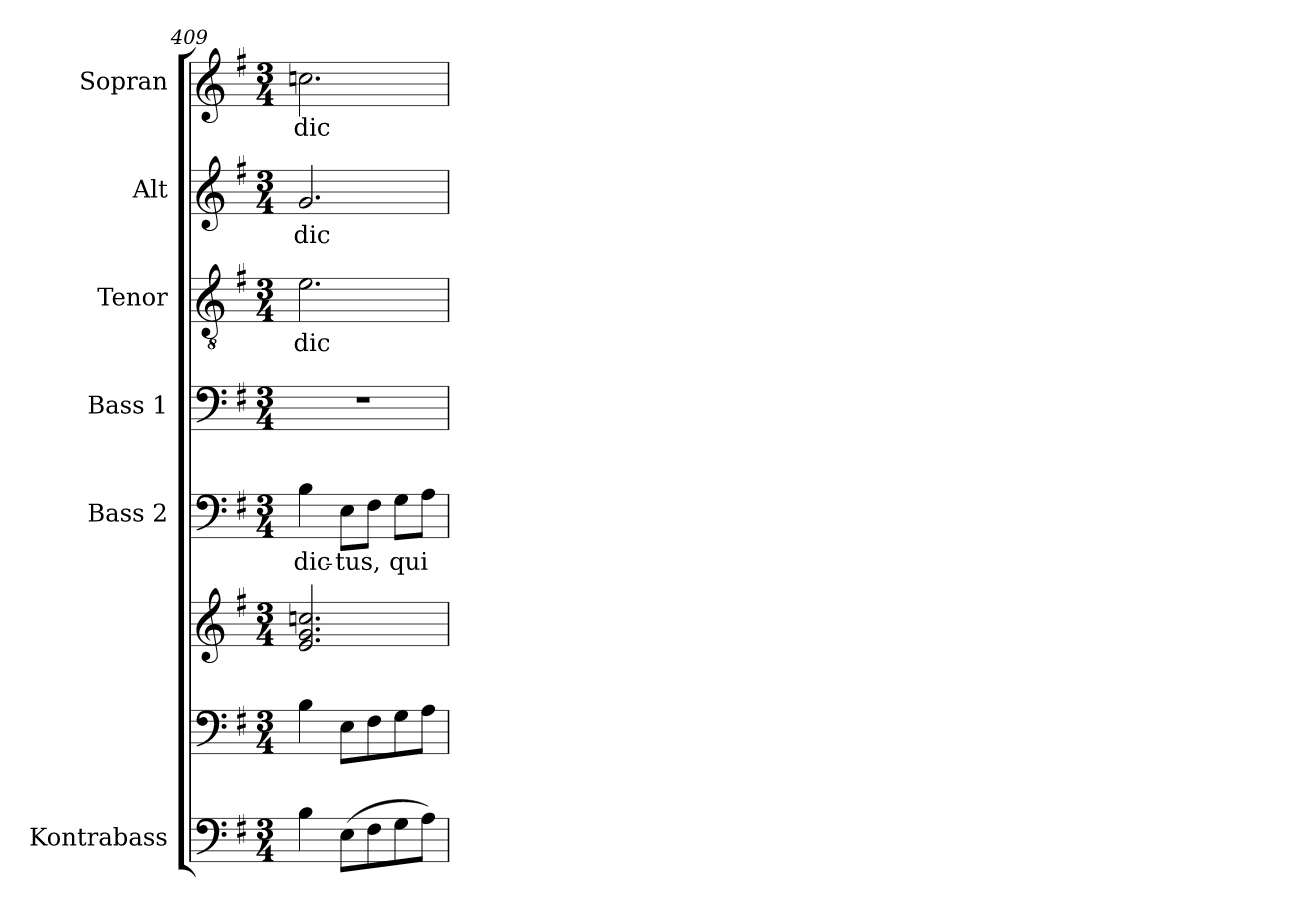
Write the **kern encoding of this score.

**kern	**kern	**kern	**kern	**text	**kern	**kern	**text	**kern	**text	**kern	**text
*part7	*part6	*part6	*part5	*part5	*part4	*part3	*part3	*part2	*part2	*part1	*part1
*staff8	*staff7	*staff6	*staff5	*staff5	*staff4	*staff3	*staff3	*staff2	*staff2	*staff1	*staff1
*I"Kontrabass	*	*	*I"Bass 2	*	*I"Bass 1	*I"Tenor	*	*I"Alt	*	*I"Sopran	*
*I'Kb.	*	*	*I'B. 2	*	*I'B. 1	*I'T.	*	*I'A.	*	*I'S.	*
*clefF4	*clefF4	*clefG2	*clefF4	*	*clefF4	*clefGv2	*	*clefG2	*	*clefG2	*
*ITrd7c12	*	*	*	*	*	*	*	*	*	*	*
*k[f#]	*k[f#]	*k[f#]	*k[f#]	*	*k[f#]	*k[f#]	*	*k[f#]	*	*k[f#]	*
*G:	*G:	*G:	*G:	*	*G:	*G:	*	*G:	*	*G:	*
*M3/4	*M3/4	*M3/4	*M3/4	*	*M3/4	*M3/4	*	*M3/4	*	*M3/4	*
=409	=409	=409	=409	=409	=409	=409	=409	=409	=409	=409	=409
!	!	!	!	!LO:LY:b	!	!	!LO:LY:b	!	!LO:LY:b	!	!LO:LY:b
4BB\	4B\	2.e/ 2.g/ 2.ccn/	4B\	-dic-	2.r	2.e\	-dic-	2.g/	-dic-	2.ccn\	-dic-
!	!	!	!	!LO:LY:b	!	!	!	!	!	!	!
(>8EE\L	8E\L	.	8E\L	-tus,	.	.	.	.	.	.	.
8FF#\	8F#\	.	8F#\J	.	.	.	.	.	.	.	.
!	!	!	!	!LO:LY:b	!	!	!	!	!	!	!
8GG\	8G\	.	8G\L	qui	.	.	.	.	.	.	.
8AA\J)	8A\J	.	8A\J	.	.	.	.	.	.	.	.
=	=	=	=	=	=	=	=	=	=	=	=
*-	*-	*-	*-	*-	*-	*-	*-	*-	*-	*-	*-
